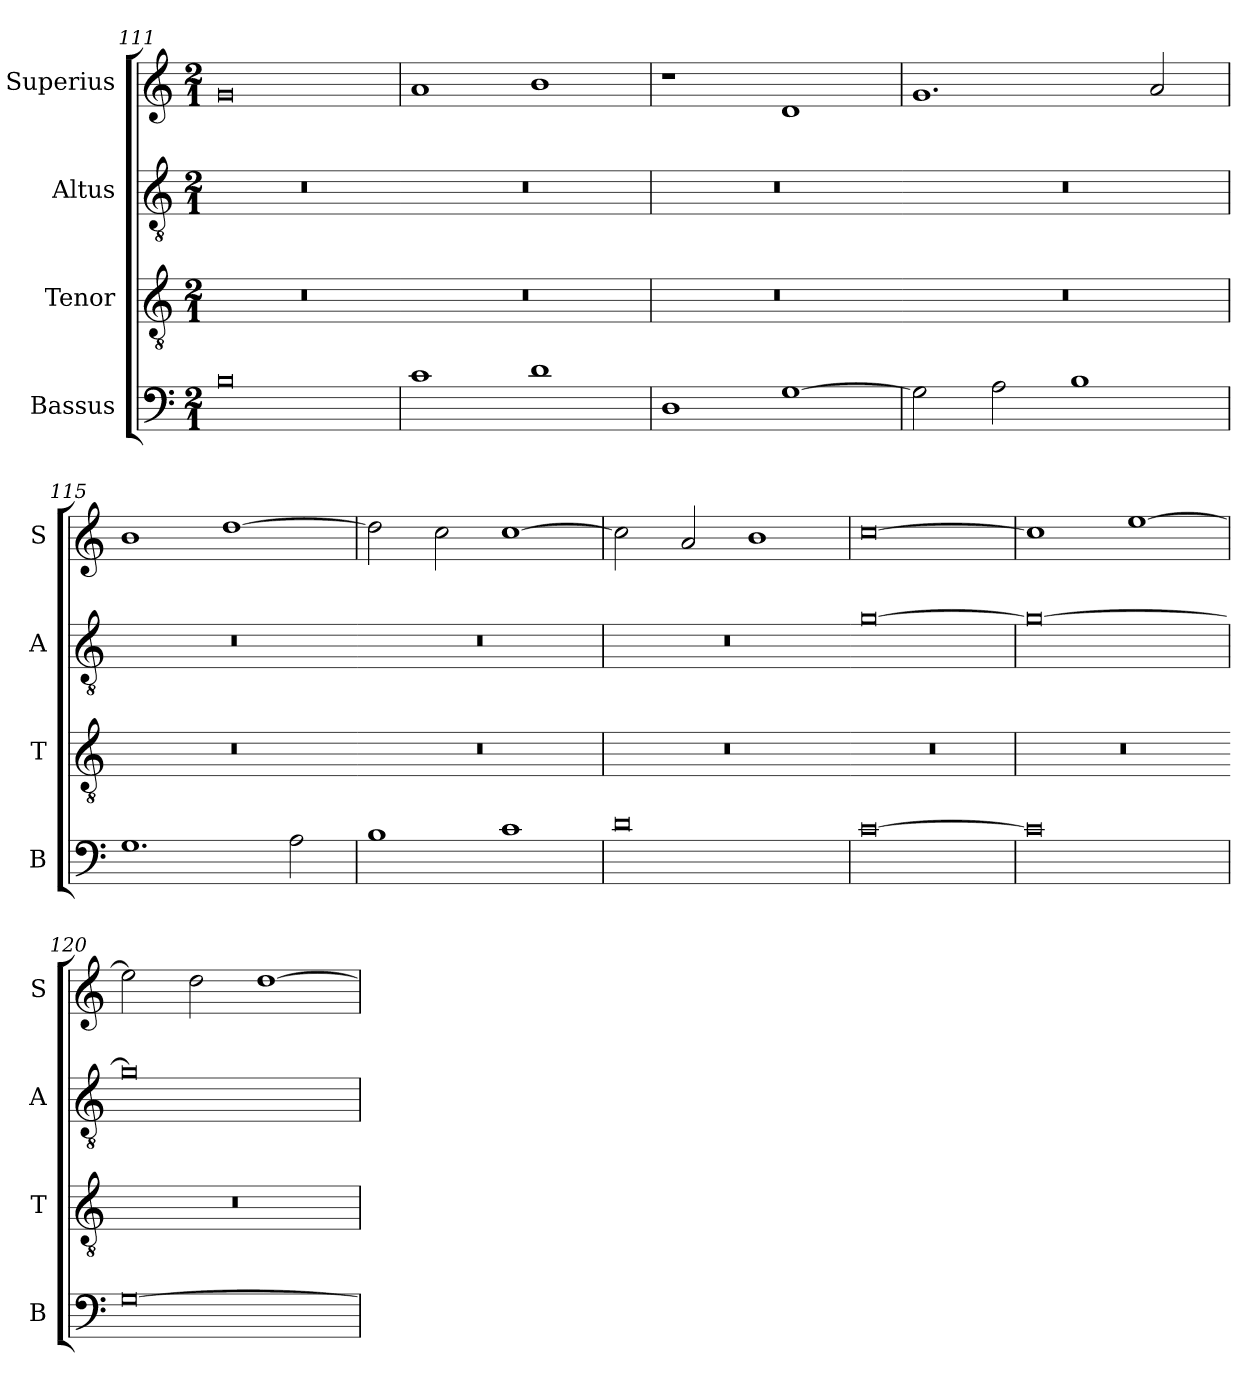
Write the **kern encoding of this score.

**kern	**kern	**kern	**kern
*part4	*part3	*part2	*part1
*staff4	*staff3	*staff2	*staff1
*I"Bassus	*I"Tenor	*I"Altus	*I"Superius
*I'B	*I'T	*I'A	*I'S
*clefF4	*clefGv2	*clefGv2	*clefG2
*k[]	*k[]	*k[]	*k[]
*M2/1	*M2/1	*M2/1	*M2/1
=111	=111	=111	=111
!	!LO:N:vis=1	!	!
0B	0r	0r	0g
=112	=112-	=112	=112
!	!LO:N:vis=1	!	!
1c	0r	0r	1a
1d	.	.	1b
=113	=113	=113	=113
!	!LO:N:vis=1	!	!
1D	0r	0r	1r
[1G	.	.	1d
=114	=114-	=114	=114
!	!LO:N:vis=1	!	!
2G\]	0r	0r	1.g
2A\	.	.	.
1B	.	.	.
.	.	.	2a/
=115	=115	=115	=115
!	!LO:N:vis=1	!	!
1.G	0r	0r	1b
.	.	.	[1dd
2A\	.	.	.
=116	=116-	=116	=116
!	!LO:N:vis=1	!	!
1B	0r	0r	2dd\]
.	.	.	2cc\
1c	.	.	[1cc
=117	=117	=117	=117
!	!LO:N:vis=1	!	!
0d	0r	0r	2cc\]
.	.	.	2a/
.	.	.	1b
=118	=118-	=118	=118
!	!LO:N:vis=1	!	!
[0c	0r	[0g	[0cc
=119	=119	=119	=119
!	!LO:N:vis=1	!	!
0c]	0r	0g_	1cc]
.	.	.	[1ee
=120	=120-	=120	=120
!	!LO:N:vis=1	!	!
[0G	0r	0g]	2ee\]
.	.	.	2dd\
.	.	.	[1dd
=	=	=	=
*-	*-	*-	*-
